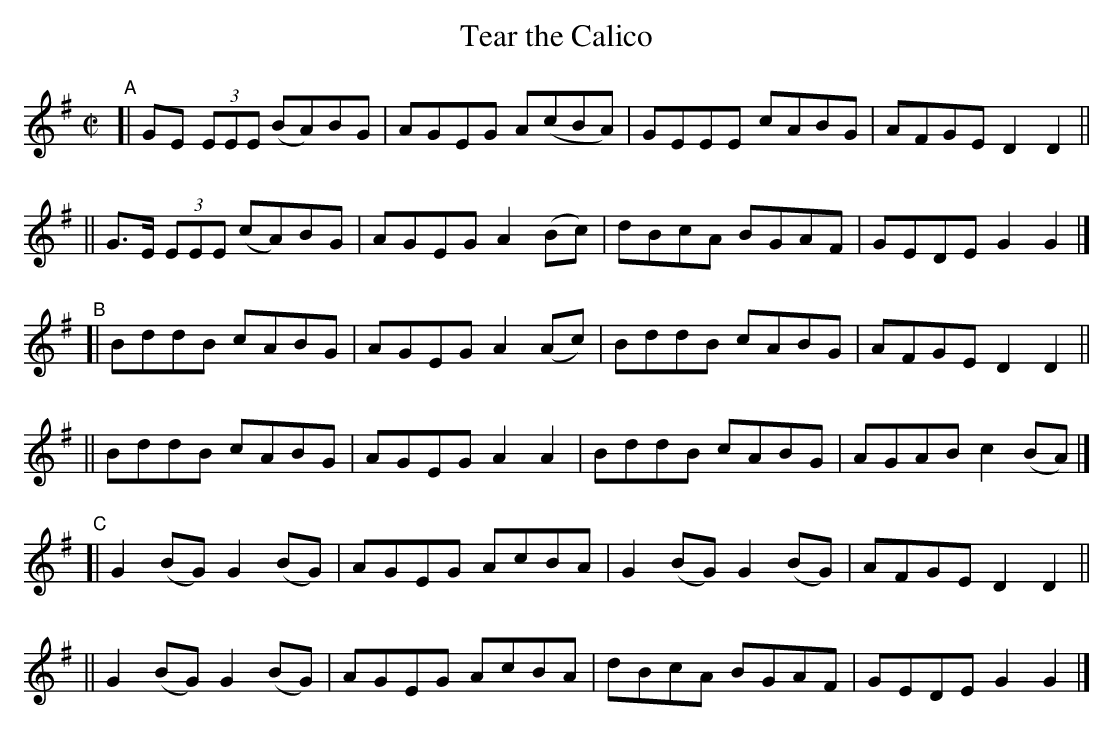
X:1
T: Tear the Calico
M: C|
L: 1/8
K: G
"^A"\
[| GE  (3EEE (BA)BG | AGEG A(cBA) | GEEE cABG | AFGE D2D2 ||
|| G>E (3EEE (cA)BG | AGEG A2(Bc) | dBcA BGAF | GEDE G2G2 |]
"^B"\
[| BddB cABG | AGEG A2(Ac) | BddB cABG | AFGE D2D2 ||
|| BddB cABG | AGEG A2A2   | BddB cABG | AGAB c2(BA) |]
"^C"\
[| G2(BG) G2(BG) | AGEG AcBA | G2(BG) G2(BG) | AFGE D2D2 ||
|| G2(BG) G2(BG) | AGEG AcBA | dBcA   BGAF   | GEDE G2G2 |]
